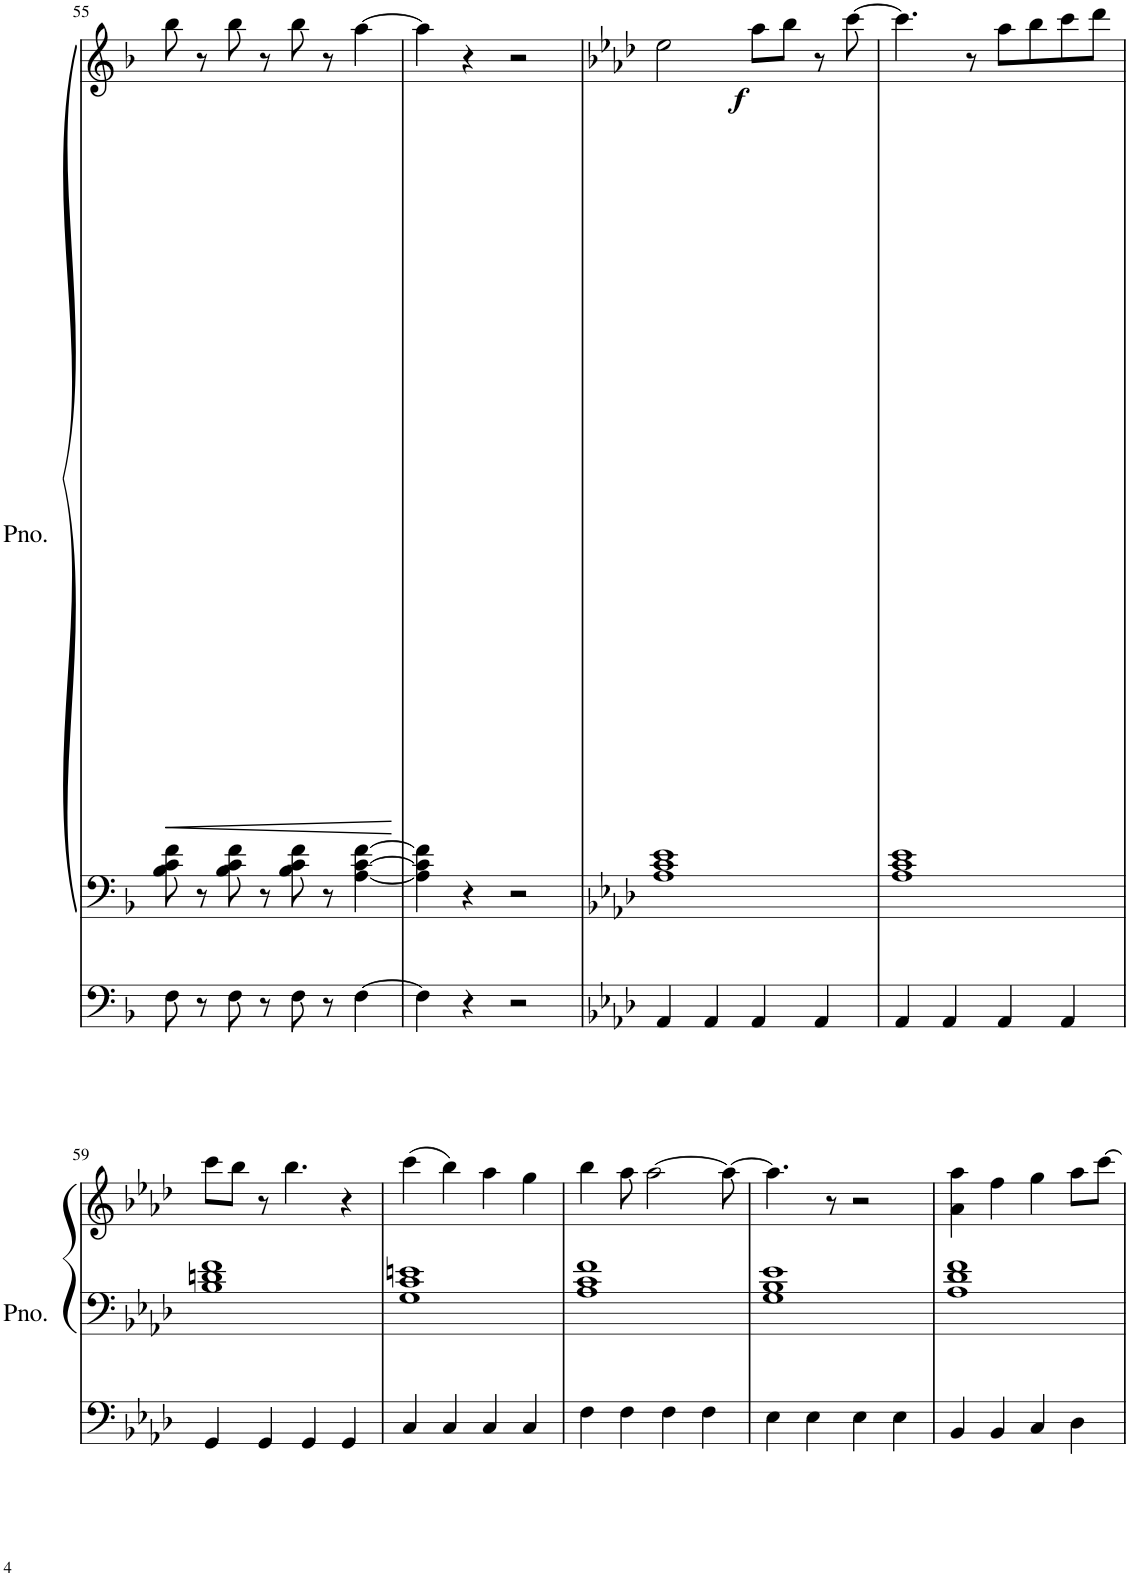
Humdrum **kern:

**kern	**kern	**kern	**dynam
*part1	*part1	*part1	*part1
*staff3	*staff2	*staff1	*staff1/2/3
*I"Piano	*	*	*
*I'Pno.	*	*	*
!!LO:PB:g=z
*clefF4	*clefF4	*clefG2	*
*k[b-]	*k[b-]	*k[b-]	*
*M4/4	*M4/4	*M4/4	*
=55	=55	=55	=55
!	!	!	!LO:HP:b
8F\	8B-\ 8c\ 8f\	8bb-\	<
8r	8r	8r	.
8F\	8B-\ 8c\ 8f\	8bb-\	.
8r	8r	8r	.
8F\	8B-\ 8c\ 8f\	8bb-\	.
8r	8r	8r	.
[4F\	[4A\ [4c\ [4f\	[4aa\	.
.	.	.	[
=56	=56	=56	=56
4F\]	4A\] 4c\] 4f\]	4aa\]	.
4r	4r	4r	.
2r	2r	2r	.
=57	=57	=57	=57
*k[b-e-a-d-]	*k[b-e-a-d-]	*k[b-e-a-d-]	*
!	!	!	!LO:DY:b
4AA-/	1A- 1c 1e-	2ee-\	f
4AA-/	.	.	.
4AA-/	.	8aa-\L	.
.	.	8bb-\J	.
4AA-/	.	8r	.
.	.	[8ccc\	.
=58	=58	=58	=58
4AA-/	1A- 1c 1e-	4.ccc\]	.
4AA-/	.	.	.
.	.	8r	.
4AA-/	.	8aa-\L	.
.	.	8bb-\	.
4AA-/	.	8ccc\	.
.	.	8ddd-\J	.
!!LO:LB:g=z
=59	=59	=59	=59
4GG/	1B- 1dn 1f	8ccc\L	.
.	.	8bb-\J	.
4GG/	.	8r	.
.	.	4.bb-\	.
4GG/	.	.	.
4GG/	.	4r	.
=60	=60	=60	=60
4C/	1G 1c 1en	(4ccc\	.
4C/	.	4bb-\)	.
4C/	.	4aa-\	.
4C/	.	4gg\	.
=61	=61	=61	=61
4F\	1A- 1c 1f	4bb-\	.
4F\	.	8aa-\	.
.	.	[2aa-\	.
4F\	.	.	.
4F\	.	.	.
.	.	8aa-\_	.
=62	=62	=62	=62
4E-\	1G 1B- 1e-	4.aa-\]	.
4E-\	.	.	.
.	.	8r	.
4E-\	.	2r	.
4E-\	.	.	.
=63	=63	=63	=63
4BB-/	1A- 1d- 1f	4a-\ 4aa-\	.
4BB-/	.	4ff\	.
4C/	.	4gg\	.
4D-\	.	8aa-\L	.
.	.	[8ccc\J	.
=	=	=	=
*-	*-	*-	*-
